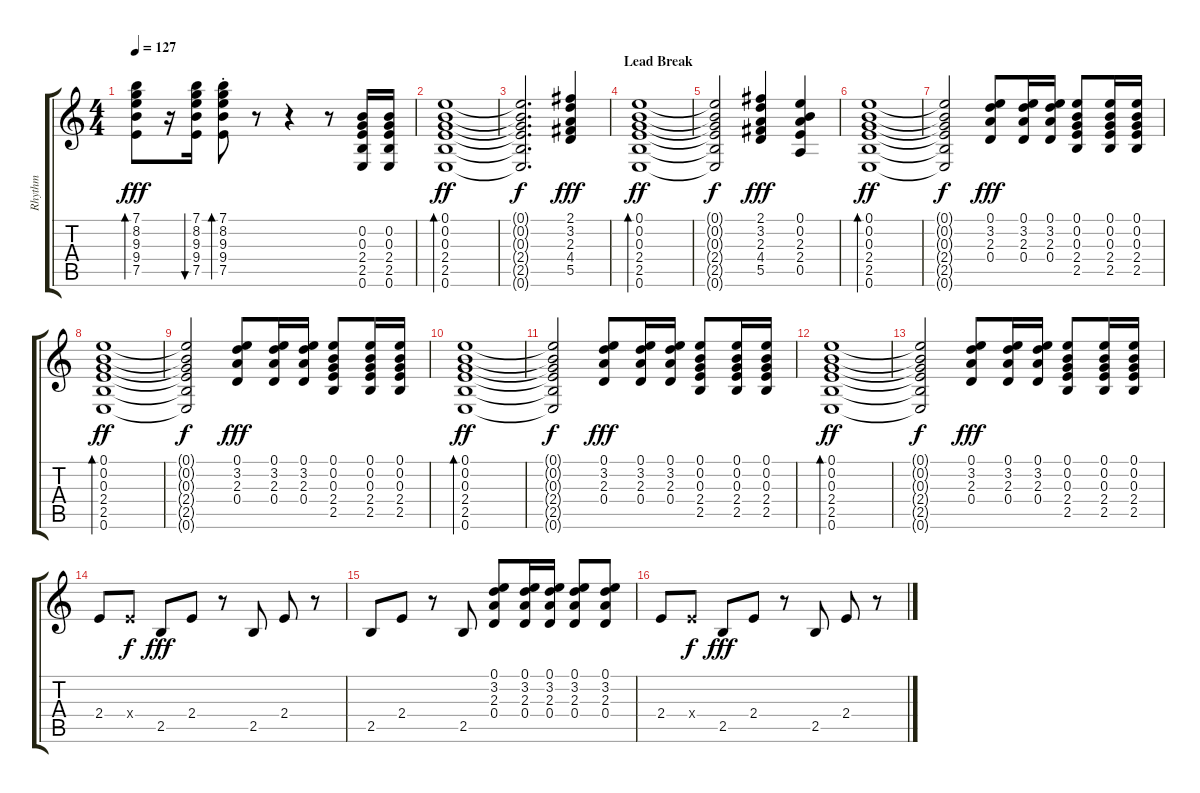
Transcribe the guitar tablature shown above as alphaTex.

\track ("Rhythm" "Rhythm") {instrument electricguitarclean}
\staff {score tabs}
\tuning (E4 B3 G3 D3 A2 E2) {hide}
\ts (4 4)
\tempo 127
\clef g2
\ks c
(7.1 8.2 9.3 9.4 7.5).8{bd 60 dy fff} r.16 (7.1 8.2 9.3 9.4 7.5).16{bu 60} (7.1{st} 8.2{st} 9.3{st} 9.4{st} 7.5{st}).8{bd 60} r.8 r.4 r.8 (0.2 0.3 2.4 2.5 0.6).16{volume 13} (0.2 0.3 2.4 2.5 0.6).16 |
(0.1 0.2 0.3 2.4 2.5 0.6).1{bd 60 dy ff} |
(0.1{t} 0.2{t} 0.3{t} 2.4{t} 2.5{t} 0.6{t}).2{d dy f} (2.1 3.2 2.3 4.4 5.5).4{dy fff} |
\section ("" "Lead Break")
(0.1 0.2 0.3 2.4 2.5 0.6).1{bd 60 dy ff} |
(0.1{t} 0.2{t} 0.3{t} 2.4{t} 2.5{t} 0.6{t}).2{dy f} (2.1 3.2 2.3 4.4 5.5).4{dy fff} (0.1 0.2 2.3 2.4 0.5).4 |
(0.1 0.2 0.3 2.4 2.5 0.6).1{bd 60 dy ff} |
(0.1{t} 0.2{t} 0.3{t} 2.4{t} 2.5{t} 0.6{t}).2{dy f} (0.1 3.2 2.3 0.4).8{dy fff} (0.1 3.2 2.3 0.4).16 (0.1 3.2 2.3 0.4).16 (0.1 0.2 0.3 2.4 2.5).8 (0.1 0.2 0.3 2.4 2.5).16 (0.1 0.2 0.3 2.4 2.5).16 |
(0.1 0.2 0.3 2.4 2.5 0.6).1{bd 60 dy ff} |
(0.1{t} 0.2{t} 0.3{t} 2.4{t} 2.5{t} 0.6{t}).2{dy f} (0.1 3.2 2.3 0.4).8{dy fff} (0.1 3.2 2.3 0.4).16 (0.1 3.2 2.3 0.4).16 (0.1 0.2 0.3 2.4 2.5).8 (0.1 0.2 0.3 2.4 2.5).16 (0.1 0.2 0.3 2.4 2.5).16 |
(0.1 0.2 0.3 2.4 2.5 0.6).1{bd 60 dy ff} |
(0.1{t} 0.2{t} 0.3{t} 2.4{t} 2.5{t} 0.6{t}).2{dy f} (0.1 3.2 2.3 0.4).8{dy fff} (0.1 3.2 2.3 0.4).16 (0.1 3.2 2.3 0.4).16 (0.1 0.2 0.3 2.4 2.5).8 (0.1 0.2 0.3 2.4 2.5).16 (0.1 0.2 0.3 2.4 2.5).16 |
(0.1 0.2 0.3 2.4 2.5 0.6).1{bd 60 dy ff} |
(0.1{t} 0.2{t} 0.3{t} 2.4{t} 2.5{t} 0.6{t}).2{dy f} (0.1 3.2 2.3 0.4).8{dy fff volume 9} (0.1 3.2 2.3 0.4).16 (0.1 3.2 2.3 0.4).16 (0.1 0.2 0.3 2.4 2.5).8 (0.1 0.2 0.3 2.4 2.5).16 (0.1 0.2 0.3 2.4 2.5).16 |
2.4.8{volume 16} 2.4{x}.8{dy f} 2.5.8{dy fff} 2.4.8 r.8 2.5.8 2.4.8 r.8 |
2.5.8 2.4.8 r.8 2.5.8 (0.1 3.2 2.3 0.4).8{volume 9} (0.1 3.2 2.3 0.4).16 (0.1 3.2 2.3 0.4).16 (0.1 3.2 2.3 0.4).8 (0.1 3.2 2.3 0.4).8 |
2.4.8{volume 16} 2.4{x}.8{dy f} 2.5.8{dy fff} 2.4.8 r.8 2.5.8 2.4.8 r.8
